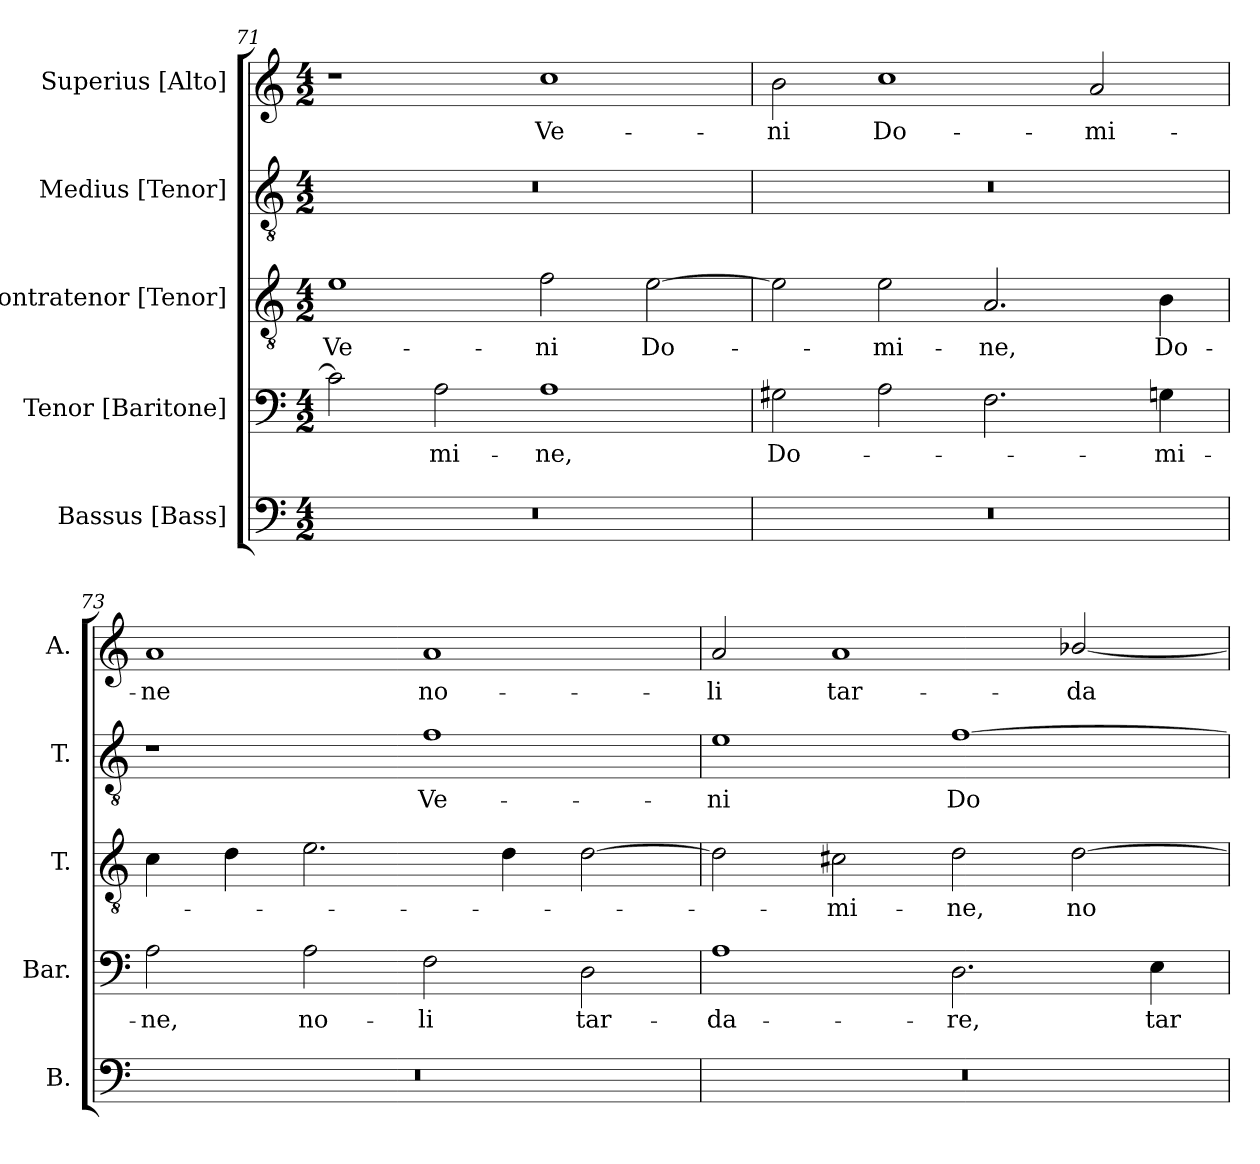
**kern	**kern	**text	**kern	**text	**kern	**text	**kern	**text
*part5	*part4	*part4	*part3	*part3	*part2	*part2	*part1	*part1
*staff5	*staff4	*staff4	*staff3	*staff3	*staff2	*staff2	*staff1	*staff1
*I"Bassus [Bass]	*I"Tenor [Baritone]	*	*I"Contratenor [Tenor]	*	*I"Medius [Tenor]	*	*I"Superius [Alto]	*
*I'B.	*I'Bar.	*	*I'T.	*	*I'T.	*	*I'A.	*
*clefF4	*clefF4	*	*clefGv2	*	*clefGv2	*	*clefG2	*
*	*	*	*ITrd7c12	*	*ITrd7c12	*	*	*
*k[]	*k[]	*	*k[]	*	*k[]	*	*k[]	*
*C:	*C:	*	*C:	*	*C:	*	*C:	*
*M4/2	*M4/2	*	*M4/2	*	*M4/2	*	*M4/2	*
=71	=71	=71	=71	=71	=71	=71	=71	=71
!LO:N:vis=1	!	!	!	!	!	!	!	!
!	!	!	!	!LO:LY:b:color=#000000	!LO:N:vis=1	!	!	!
0r	2ci\]	.	1Ei	Ve-	0r	.	1r	.
!	!	!LO:LY:b:color=#000000	!	!	!	!	!	!
.	2Ai\	-mi-	.	.	.	.	.	.
!	!	!LO:LY:b:color=#000000	!	!	!	!	!	!
!	!	!	!	!LO:LY:b:color=#000000	!	!	!	!
!	!	!	!	!	!	!	!	!LO:LY:b:color=#000000
.	1Ai	-ne,	2Fi\	-ni	.	.	1cci	Ve-
!	!	!	!	!LO:LY:b:color=#000000	!	!	!	!
.	.	.	[2Ei\	Do-	.	.	.	.
=72	=72	=72	=72	=72	=72	=72	=72	=72
!LO:N:vis=1	!	!	!	!	!	!	!	!
!	!	!LO:LY:b:color=#000000	!	!	!LO:N:vis=1	!	!	!
!	!	!	!	!	!	!	!	!LO:LY:b:color=#000000
0r	2G#Xi\	Do-	2Ei\]	.	0r	.	2bi\	-ni
!	!	!	!	!LO:LY:b:color=#000000	!	!	!	!
!	!	!	!	!	!	!	!	!LO:LY:b:color=#000000
.	2Ai\	.	2Ei\	-mi-	.	.	1cci	Do-
!	!	!	!	!LO:LY:b:color=#000000	!	!	!	!
.	2.Fi\	.	2.AAi/	-ne,	.	.	.	.
!	!	!	!	!	!	!	!	!LO:LY:b:color=#000000
.	.	.	.	.	.	.	2ai/	-mi-
!	!	!LO:LY:b:color=#000000	!	!	!	!	!	!
!	!	!	!	!LO:LY:b:color=#000000	!	!	!	!
.	4Gni\	-mi-	4BBi\	Do-	.	.	.	.
=73	=73	=73	=73	=73	=73	=73	=73	=73
!LO:N:vis=1	!	!	!	!	!	!	!	!
!	!	!LO:LY:b:color=#000000	!	!	!	!	!	!
!	!	!	!	!	!	!	!	!LO:LY:b:color=#000000
0r	2Ai\	-ne,	4Ci\	.	1r	.	1ai	-ne
.	.	.	4Di\	.	.	.	.	.
!	!	!LO:LY:b:color=#000000	!	!	!	!	!	!
.	2Ai\	no-	2.Ei\	.	.	.	.	.
!	!	!LO:LY:b:color=#000000	!	!	!	!	!	!
!	!	!	!	!	!	!LO:LY:b:color=#000000	!	!
!	!	!	!	!	!	!	!	!LO:LY:b:color=#000000
.	2Fi\	-li	.	.	1Fi	Ve-	1ai	no-
.	.	.	4Di\	.	.	.	.	.
!	!	!LO:LY:b:color=#000000	!	!	!	!	!	!
.	2Di\	tar-	[2Di\	.	.	.	.	.
=74	=74	=74	=74	=74	=74	=74	=74	=74
!LO:N:vis=1	!	!	!	!	!	!	!	!
!	!	!LO:LY:b:color=#000000	!	!	!	!	!	!
!	!	!	!	!	!	!LO:LY:b:color=#000000	!	!
!	!	!	!	!	!	!	!	!LO:LY:b:color=#000000
0r	1Ai	-da-	2Di\]	.	1Ei	-ni	2ai/	-li
!	!	!	!	!LO:LY:b:color=#000000	!	!	!	!
!	!	!	!	!	!	!	!	!LO:LY:b:color=#000000
.	.	.	2C#Xi\	-mi-	.	.	1ai	tar-
!	!	!LO:LY:b:color=#000000	!	!	!	!	!	!
!	!	!	!	!LO:LY:b:color=#000000	!	!	!	!
!	!	!	!	!	!	!LO:LY:b:color=#000000	!	!
.	2.Di\	-re,	2Di\	-ne,	[1Fi	Do-	.	.
!	!	!	!	!LO:LY:b:color=#000000	!	!	!	!
!	!	!	!	!	!	!	!	!LO:LY:b:color=#000000
.	.	.	[2Di\	no-	.	.	[2b-Xi/	-da-
!	!	!LO:LY:b:color=#000000	!	!	!	!	!	!
.	4Ei\	tar-	.	.	.	.	.	.
=	=	=	=	=	=	=	=	=
*-	*-	*-	*-	*-	*-	*-	*-	*-
